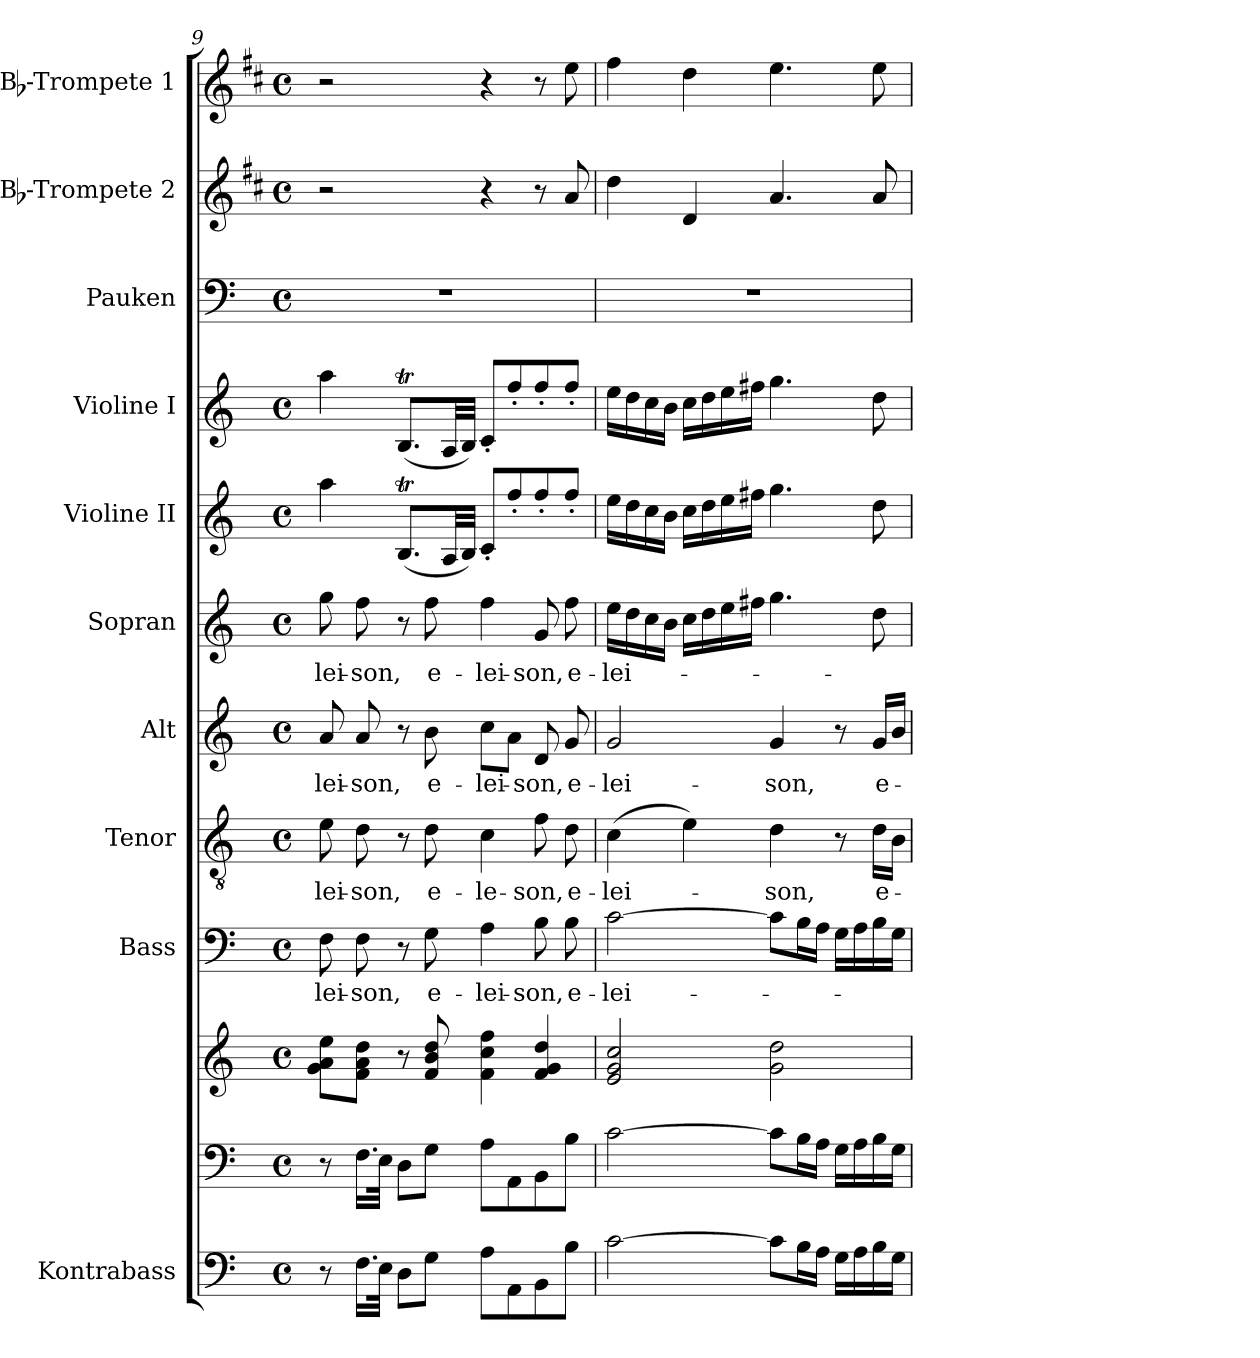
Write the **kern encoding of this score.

**kern	**kern	**kern	**kern	**text	**kern	**text	**kern	**text	**kern	**text	**kern	**kern	**kern	**kern	**kern
*part11	*part10	*part10	*part9	*part9	*part8	*part8	*part7	*part7	*part6	*part6	*part5	*part4	*part3	*part2	*part1
*staff12	*staff11	*staff10	*staff9	*staff9	*staff8	*staff8	*staff7	*staff7	*staff6	*staff6	*staff5	*staff4	*staff3	*staff2	*staff1
*I"Kontrabass	*	*	*I"Bass	*	*I"Tenor	*	*I"Alt	*	*I"Sopran	*	*I"Violine II	*I"Violine I	*I"Pauken	*I"Bb-Trompete 2	*I"Bb-Trompete 1
*I'Kb.	*	*	*I'B.	*	*I'T.	*	*I'A.	*	*I'S.	*	*I'Vl. II	*I'Vl. I	*I'Pk.	*I'Bb Trp. 2	*I'Bb Trp. 1
!!LO:PB:g=z
*clefF4	*clefF4	*clefG2	*clefF4	*	*clefGv2	*	*clefG2	*	*clefG2	*	*clefG2	*clefG2	*clefF4	*clefG2	*clefG2
*ITrd7c12	*	*	*	*	*	*	*	*	*	*	*	*	*	*ITrd1c2	*ITrd1c2
*k[]	*k[]	*k[]	*k[]	*	*k[]	*	*k[]	*	*k[]	*	*k[]	*k[]	*k[]	*k[]	*k[]
*C:	*C:	*C:	*C:	*	*C:	*	*C:	*	*C:	*	*C:	*C:	*C:	*C:	*C:
*M4/4	*M4/4	*M4/4	*M4/4	*	*M4/4	*	*M4/4	*	*M4/4	*	*M4/4	*M4/4	*M4/4	*M4/4	*M4/4
*met(c)	*met(c)	*met(c)	*met(c)	*	*met(c)	*	*met(c)	*	*met(c)	*	*met(c)	*met(c)	*met(c)	*met(c)	*met(c)
=9	=9	=9	=9	=9	=9	=9	=9	=9	=9	=9	=9	=9	=9	=9	=9
!	!	!	!	!LO:LY:b	!	!LO:LY:b	!	!LO:LY:b	!	!LO:LY:b	!	!	!	!	!
8r	8r	8g\ 8a\ 8ee\L	8F\	-lei-	8e\	-lei-	8a/	-lei-	8gg\	-lei-	4aa\	4aa\	1r	2r	2r
!	!	!	!	!LO:LY:b	!	!LO:LY:b	!	!LO:LY:b	!	!LO:LY:b	!	!	!	!	!
16.FF\LL	16.F\LL	8f\ 8a\ 8dd\J	8F\	-son,	8d\	-son,	8a/	-son,	8ff\	-son,	.	.	.	.	.
32EE\JJk	32E\JJk	.	.	.	.	.	.	.	.	.	.	.	.	.	.
8DD\L	8D\L	8r	8r	.	8r	.	8r	.	8r	.	(<8.Bt/L	(<8.Bt/L	.	.	.
!	!	!	!	!LO:LY:b	!	!LO:LY:b	!	!LO:LY:b	!	!LO:LY:b	!	!	!	!	!
8GG\J	8G\J	8f/ 8b/ 8dd/	8G\	e-	8d\	e-	8b\	e-	8ff\	e-	.	.	.	.	.
.	.	.	.	.	.	.	.	.	.	.	32A/LL	32A/LL	.	.	.
.	.	.	.	.	.	.	.	.	.	.	32B/JJJ)	32B/JJJ)	.	.	.
!	!	!	!	!LO:LY:b	!	!LO:LY:b	!	!LO:LY:b	!	!LO:LY:b	!	!	!	!	!
8AA\L	8A\L	4f\ 4cc\ 4ff\	4A\	-lei-	4c\	-le-	8cc\L	-lei-	4ff\	-lei-	8c'</L	8c'</L	.	4r	4r
8AAA\	8AA\	.	.	.	.	.	8a\J	.	.	.	8ff'</	8ff'</	.	.	.
!	!	!	!	!LO:LY:b	!	!LO:LY:b	!	!LO:LY:b	!	!LO:LY:b	!	!	!	!	!
8BBB\	8BB\	4f/ 4g/ 4dd/	8B\	-son,	8f\	-son,	8d/	-son,	8g/	-son,	8ff'</	8ff'</	.	8r	8r
!	!	!	!	!LO:LY:b	!	!LO:LY:b	!	!LO:LY:b	!	!LO:LY:b	!	!	!	!	!
8BB\J	8B\J	.	8B\	e-	8d\	e-	8g/	e-	8ff\	e-	8ff'</J	8ff'</J	.	8g/	8dd\
=10	=10	=10	=10	=10	=10	=10	=10	=10	=10	=10	=10	=10	=10	=10	=10
!	!	!	!	!LO:LY:b	!	!LO:LY:b	!	!LO:LY:b	!	!LO:LY:b	!	!	!	!	!
[2C\	[2c\	2e/ 2g/ 2cc/	[2c\	-lei-	(>4c\	-lei-	2g/	-lei-	16ee\LL	-lei-	16ee\LL	16ee\LL	1r	4cc\	4ee\
.	.	.	.	.	.	.	.	.	16dd\	.	16dd\	16dd\	.	.	.
.	.	.	.	.	.	.	.	.	16cc\	.	16cc\	16cc\	.	.	.
.	.	.	.	.	.	.	.	.	16b\JJ	.	16b\JJ	16b\JJ	.	.	.
.	.	.	.	.	4e\)	.	.	.	16cc\LL	.	16cc\LL	16cc\LL	.	4c/	4cc\
.	.	.	.	.	.	.	.	.	16dd\	.	16dd\	16dd\	.	.	.
.	.	.	.	.	.	.	.	.	16ee\	.	16ee\	16ee\	.	.	.
.	.	.	.	.	.	.	.	.	16ff#X\JJ	.	16ff#X\JJ	16ff#X\JJ	.	.	.
!	!	!	!	!	!	!LO:LY:b	!	!LO:LY:b	!	!	!	!	!	!	!
8C\L]	8c\L]	2g\ 2dd\	8c\L]	.	4d\	-son,	4g/	-son,	4.gg\	.	4.gg\	4.gg\	.	4.g/	4.dd\
16BB\L	16B\L	.	16B\L	.	.	.	.	.	.	.	.	.	.	.	.
16AA\JJ	16A\JJ	.	16A\JJ	.	.	.	.	.	.	.	.	.	.	.	.
16GG\LL	16G\LL	.	16G\LL	.	8r	.	8r	.	.	.	.	.	.	.	.
16AA\	16A\	.	16A\	.	.	.	.	.	.	.	.	.	.	.	.
!	!	!	!	!	!	!LO:LY:b	!	!LO:LY:b	!	!	!	!	!	!	!
16BB\	16B\	.	16B\	.	16d\LL	e-	16g/LL	e-	8dd\	.	8dd\	8dd\	.	8g/	8dd\
16GG\JJ	16G\JJ	.	16G\JJ	.	16B\JJ	.	16b/JJ	.	.	.	.	.	.	.	.
=	=	=	=	=	=	=	=	=	=	=	=	=	=	=	=
*-	*-	*-	*-	*-	*-	*-	*-	*-	*-	*-	*-	*-	*-	*-	*-
